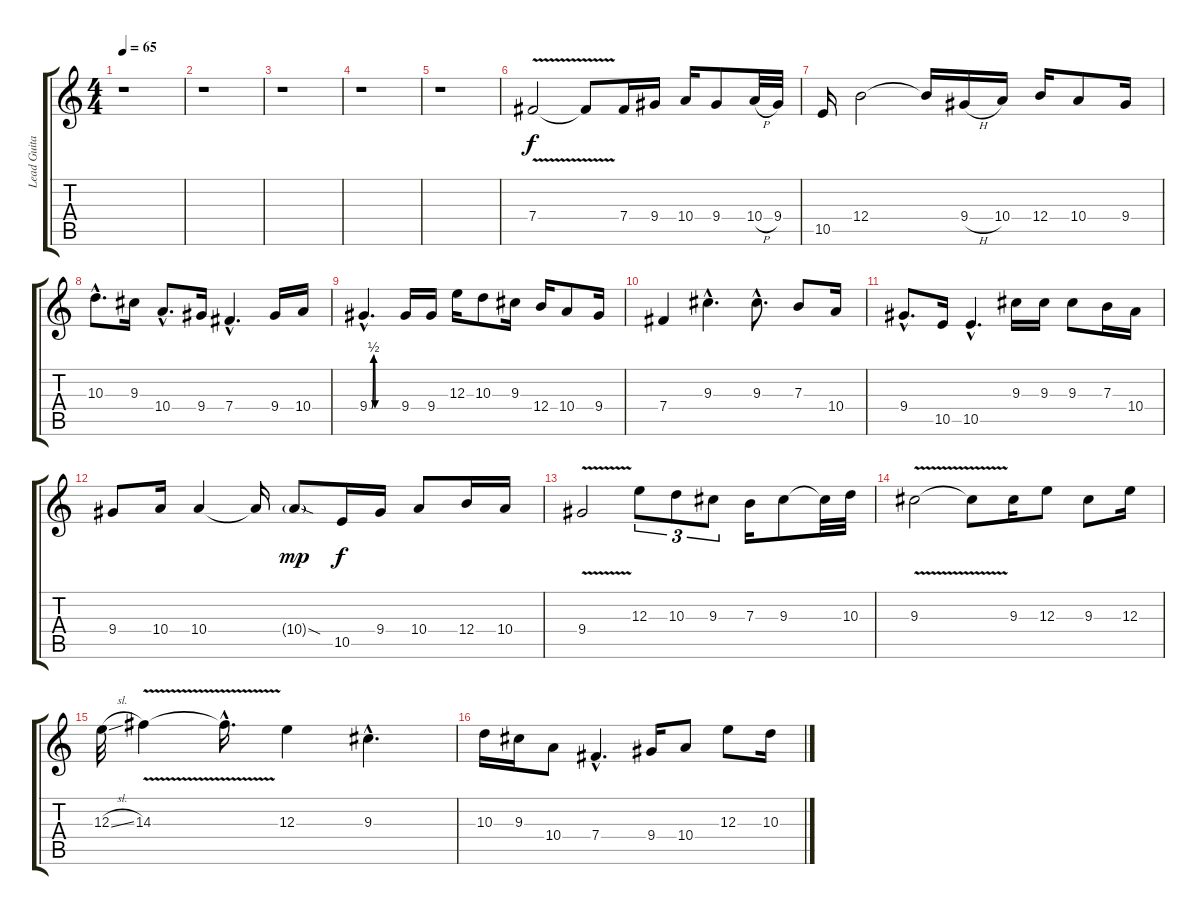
\track ("Lead Guitar" "Lead Guita") {instrument overdrivenguitar}
\staff {score tabs}
\tuning (Db4 Ab3 E3 B2 Gb2 Db2) {hide}
\ts (4 4)
\tempo 65
\clef g2
\ks c
r.1{dy f} |
r.1 |
r.1 |
r.1 |
r.1 |
7.4{v}.2 7.4{t}.8 7.4.16 9.4.16 10.4.16 9.4.8 10.4{h}.32 9.4.32 |
10.5.16 12.4.2 12.4{t}.16 9.4{h}.16 10.4.16 12.4.16 10.4.8 9.4.16 |
10.3{hac}.8{d} 9.3.16 10.4{hac}.8{d} 9.4.16 7.4{hac}.4{d} 9.4.16 10.4.16 |
9.4{be (custom 0 0 5 0 9 2 12 0 60 0) hac}.4{d} 9.4.16 9.4.16 12.3.16 10.3.8 9.3.16 12.4.16 10.4.8 9.4.16 |
7.4.4 9.3{hac}.4{d} 9.3{hac}.8{d} 7.3.8 10.4.16 |
9.4{hac}.8{d} 10.5.16 10.5{hac}.4{d} 9.3.16 9.3.16 9.3.8 7.3.16 10.4.16 |
9.4.8 10.4.16 10.4.4 10.4{t}.16 10.4{sod g}.8{dy mp} 10.5.16{dy f} 9.4.16 10.4.8 12.4.16 10.4.16 |
9.4{v}.2 12.3.8{tu (3 2)} 10.3.8{tu (3 2)} 9.3.8{tu (3 2)} 7.3.16 9.3.8 9.3{t}.32 10.3.32 |
9.3{v}.2 9.3{t}.8 9.3.16 12.3.8 9.3.8 12.3.16 |
12.3{sl}.32 14.3{v}.4 14.3{hac t}.16{d} 12.3.4 9.3{hac}.4{d} |
10.3.16 9.3.16 10.4.8 7.4{hac}.4{d} 9.4.16 10.4.8 12.3.8 10.3.16
